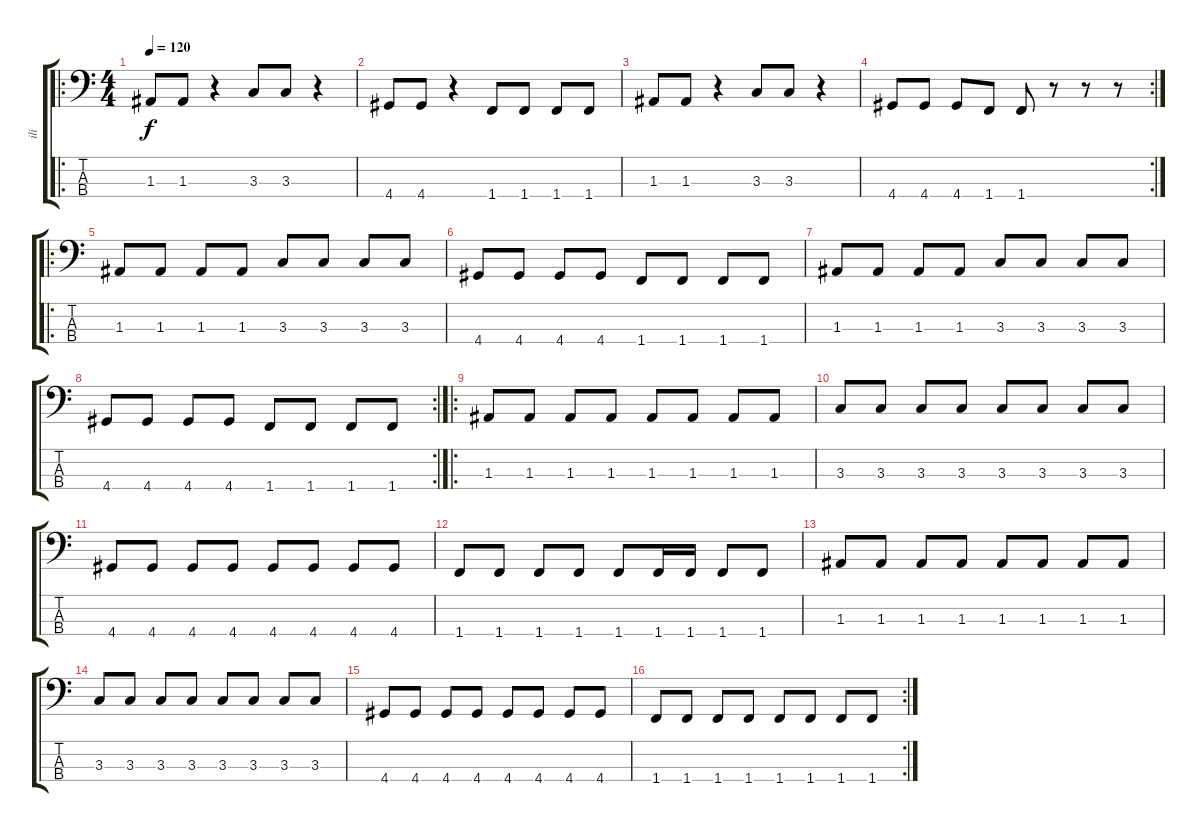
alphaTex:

\track ("ili" "ili") {instrument electricbasspick}
\staff {score tabs}
\tuning (G2 D2 A1 E1) {hide}
\ro
\ts (4 4)
\tempo 120
\clef f4
\ks c
1.3.8{dy f} 1.3.8 r.4 3.3.8 3.3.8 r.4 |
4.4.8 4.4.8 r.4 1.4.8 1.4.8 1.4.8 1.4.8 |
1.3.8 1.3.8 r.4 3.3.8 3.3.8 r.4 |
\rc 2
4.4.8 4.4.8 4.4.8 1.4.8 1.4.8 r.8 r.8 r.8 |
\ro
1.3.8 1.3.8 1.3.8 1.3.8 3.3.8 3.3.8 3.3.8 3.3.8 |
4.4.8 4.4.8 4.4.8 4.4.8 1.4.8 1.4.8 1.4.8 1.4.8 |
1.3.8 1.3.8 1.3.8 1.3.8 3.3.8 3.3.8 3.3.8 3.3.8 |
\rc 2
4.4.8 4.4.8 4.4.8 4.4.8 1.4.8 1.4.8 1.4.8 1.4.8 |
\ro
1.3.8 1.3.8 1.3.8 1.3.8 1.3.8 1.3.8 1.3.8 1.3.8 |
3.3.8 3.3.8 3.3.8 3.3.8 3.3.8 3.3.8 3.3.8 3.3.8 |
4.4.8 4.4.8 4.4.8 4.4.8 4.4.8 4.4.8 4.4.8 4.4.8 |
1.4.8 1.4.8 1.4.8 1.4.8 1.4.8 1.4.16 1.4.16 1.4.8 1.4.8 |
1.3.8 1.3.8 1.3.8 1.3.8 1.3.8 1.3.8 1.3.8 1.3.8 |
3.3.8 3.3.8 3.3.8 3.3.8 3.3.8 3.3.8 3.3.8 3.3.8 |
4.4.8 4.4.8 4.4.8 4.4.8 4.4.8 4.4.8 4.4.8 4.4.8 |
\rc 2
1.4.8 1.4.8 1.4.8 1.4.8 1.4.8 1.4.8 1.4.8 1.4.8
